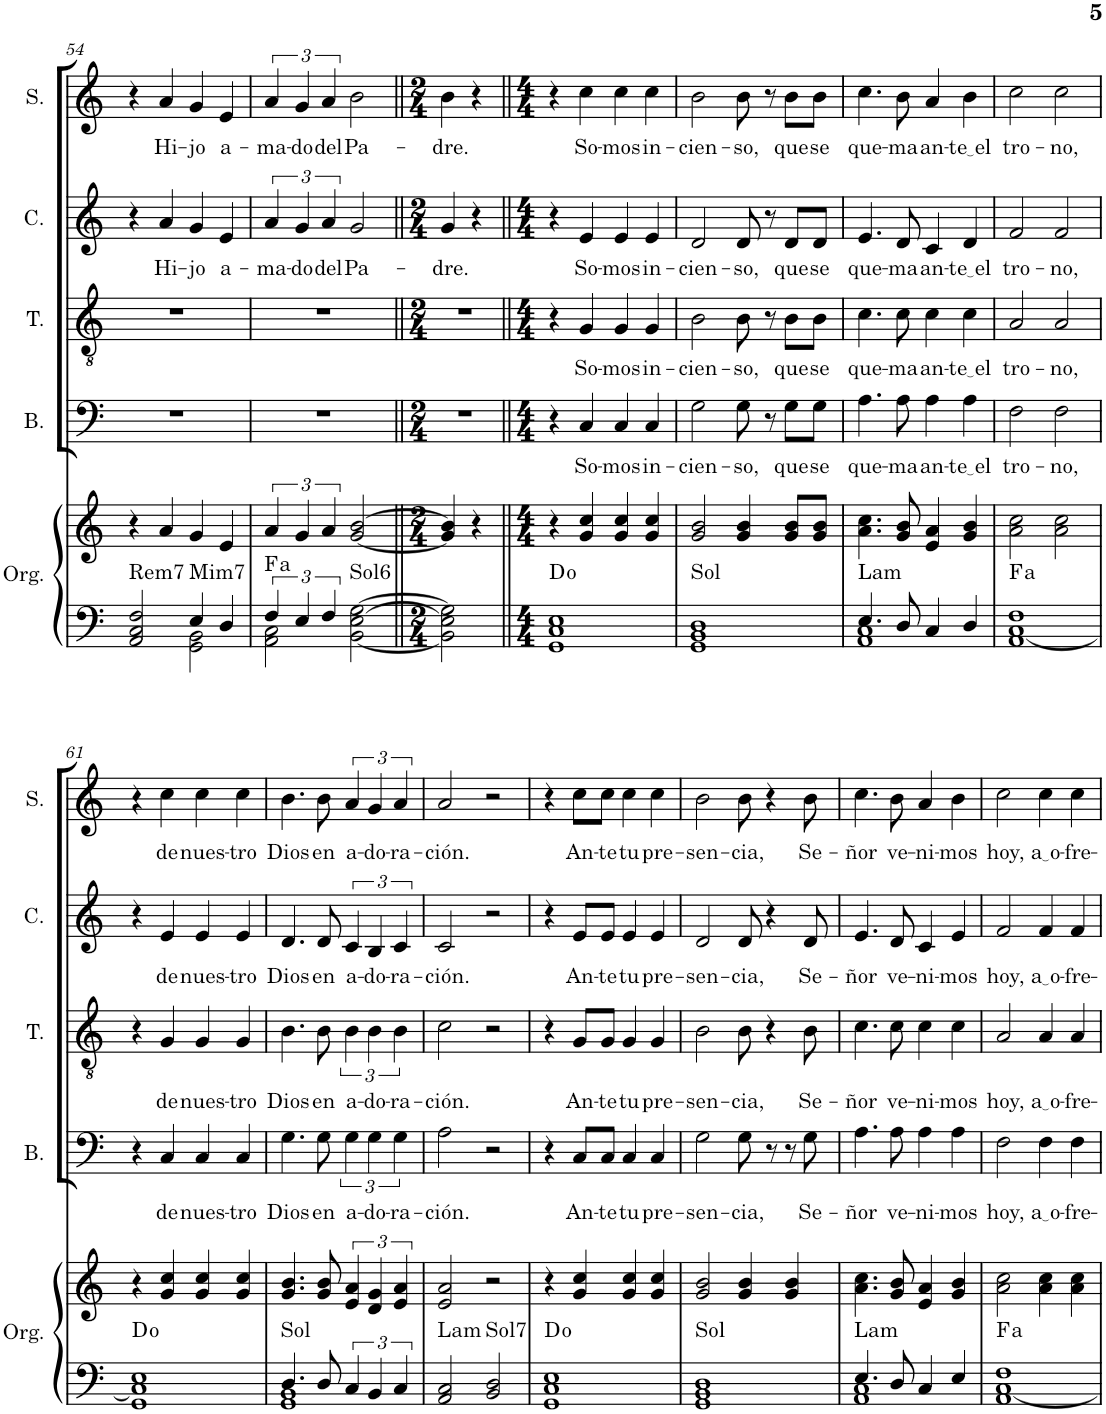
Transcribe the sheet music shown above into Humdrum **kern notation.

**kern	**kern	**harte	**kern	**text	**kern	**text	**kern	**text	**kern	**text
*part5	*part5	*part5	*part4	*part4	*part3	*part3	*part2	*part2	*part1	*part1
*staff6	*staff5	*	*staff4	*staff4	*staff3	*staff3	*staff2	*staff2	*staff1	*staff1
*I"Órgano	*	*	*I"Bajo	*	*I"Tenor	*	*I"Contralto	*	*I"Soprano	*
*	*	*	*I'B.	*	*I'T.	*	*I'C.	*	*I'S.	*
!!LO:PB:g=z
*clefF4	*clefG2	*	*clefF4	*	*clefGv2	*	*clefG2	*	*clefG2	*
*k[]	*k[]	*	*k[]	*	*k[]	*	*k[]	*	*k[]	*
*M4/4	*M4/4	*	*M4/4	*	*M4/4	*	*M4/4	*	*M4/4	*
=54	=54	=54	=54	=54	=54	=54	=54	=54	=54	=54
*^	*	*	*	*	*	*	*	*	*	*
!	!	!	!LO:H:kt=Rem7	!	!	!	!	!	!	!	!
2AA/ 2C/ 2F/	2ryy	4r	N	1r	.	1r	.	4r	.	4r	.
!	!	!	!	!	!	!	!	!	!LO:LY:b	!	!LO:LY:b
.	.	4a/	.	.	.	.	.	4a/	Hi-	4a/	Hi-
!	!	!	!LO:H:kt=Mim7	!	!	!	!	!	!LO:LY:b	!	!LO:LY:b
4E/	2GG\ 2BB\	4g/	N	.	.	.	.	4g/	-jo	4g/	-jo
!	!	!	!	!	!	!	!	!	!LO:LY:b	!	!LO:LY:b
4D/	.	4e/	.	.	.	.	.	4e/	a-	4e/	a-
=55	=55	=55	=55	=55	=55	=55	=55	=55	=55	=55	=55
!	!	!	!LO:H:kt=a	!	!	!	!	!	!LO:LY:b	!	!LO:LY:b
6F/	2AA\ 2C\	6a/	.	1r	.	1r	.	6a/	-ma-	6a/	-ma-
!	!	!	!	!	!	!	!	!	!LO:LY:b	!	!LO:LY:b
6E/	.	6g/	.	.	.	.	.	6g/	-do	6g/	-do
!	!	!	!	!	!	!	!	!	!LO:LY:b	!	!LO:LY:b
6F/	.	6a/	.	.	.	.	.	6a/	del	6a/	del
!	!	!	!LO:H:kt=Sol6	!	!	!	!	!	!LO:LY:b	!	!LO:LY:b
[2BB\ [2E\ [2G\	2ryy	[2g/ [2b/	N	.	.	.	.	2g/	Pa-	2b\	Pa-
*v	*v	*	*	*	*	*	*	*	*	*	*
=56||	=56||	=56||	=56||	=56||	=56||	=56||	=56||	=56||	=56||	=56||
*M2/4	*M2/4	*	*M2/4	*	*M2/4	*	*M2/4	*	*M2/4	*
*^	*	*	*	*	*	*	*	*	*	*
!	!	!	!	!	!	!	!	!	!LO:LY:b	!	!LO:LY:b
*v	*v	*	*	*	*	*	*	*	*	*	*
2BB\] 2E\] 2G\]	4g/] 4b/]	.	2r	.	2r	.	4g/	-dre.	4b\	-dre.
.	4r	.	.	.	.	.	4r	.	4r	.
=57||	=57||	=57||	=57||	=57||	=57||	=57||	=57||	=57||	=57||	=57||
*M4/4	*M4/4	*	*M4/4	*	*M4/4	*	*M4/4	*	*M4/4	*
1GG 1C 1E	4r	D:dim	4r	.	4r	.	4r	.	4r	.
!	!	!	!	!LO:LY:b	!	!LO:LY:b	!	!LO:LY:b	!	!LO:LY:b
.	4g/ 4cc/	.	4C/	So-	4G/	So-	4e/	So-	4cc\	So-
!	!	!	!	!LO:LY:b	!	!LO:LY:b	!	!LO:LY:b	!	!LO:LY:b
.	4g/ 4cc/	.	4C/	-mos	4G/	-mos	4e/	-mos	4cc\	-mos
!	!	!	!	!LO:LY:b	!	!LO:LY:b	!	!LO:LY:b	!	!LO:LY:b
.	4g/ 4cc/	.	4C/	in-	4G/	in-	4e/	in-	4cc\	in-
=58	=58	=58	=58	=58	=58	=58	=58	=58	=58	=58
!	!	!LO:H:kt=Sol	!	!LO:LY:b	!	!LO:LY:b	!	!LO:LY:b	!	!LO:LY:b
1GG 1BB 1D	2g/ 2b/	N	2G\	-cien-	2B\	-cien-	2d/	-cien-	2b\	-cien-
!	!	!	!	!LO:LY:b	!	!LO:LY:b	!	!LO:LY:b	!	!LO:LY:b
.	4g/ 4b/	.	8G\	-so,	8B\	-so,	8d/	-so,	8b\	-so,
.	.	.	8r	.	8r	.	8r	.	8r	.
!	!	!	!	!LO:LY:b	!	!LO:LY:b	!	!LO:LY:b	!	!LO:LY:b
.	8g/ 8b/L	.	8G\L	que	8B\L	que	8d/L	que	8b\L	que
!	!	!	!	!LO:LY:b	!	!LO:LY:b	!	!LO:LY:b	!	!LO:LY:b
.	8g/ 8b/J	.	8G\J	se	8B\J	se	8d/J	se	8b\J	se
=59	=59	=59	=59	=59	=59	=59	=59	=59	=59	=59
*^	*	*	*	*	*	*	*	*	*	*
!	!	!	!LO:H:kt=Lam	!	!LO:LY:b	!	!LO:LY:b	!	!LO:LY:b	!	!LO:LY:b
4.E/	1AA 1C	4.a\ 4.cc\	N	4.A\	que-	4.c\	que-	4.e/	que-	4.cc\	que-
!	!	!	!	!	!LO:LY:b	!	!LO:LY:b	!	!LO:LY:b	!	!LO:LY:b
8D/	.	8g/ 8b/	.	8A\	-ma	8c\	-ma	8d/	-ma	8b\	-ma
!	!	!	!	!	!LO:LY:b	!	!LO:LY:b	!	!LO:LY:b	!	!LO:LY:b
4C/	.	4e/ 4a/	.	4A\	an-	4c\	an-	4c/	an-	4a/	an-
!	!	!	!	!	!LO:LY:b	!	!LO:LY:b	!	!LO:LY:b	!	!LO:LY:b
4D/	.	4g/ 4b/	.	4A\	te el	4c\	te el	4d/	te el	4b\	te el
*v	*v	*	*	*	*	*	*	*	*	*	*
=60	=60	=60	=60	=60	=60	=60	=60	=60	=60	=60
!	!	!LO:H:kt=a	!	!LO:LY:b	!	!LO:LY:b	!	!LO:LY:b	!	!LO:LY:b
1AA [1C 1F	2a\ 2cc\	.	2F\	tro-	2A/	tro-	2f/	tro-	2cc\	tro-
!	!	!	!	!LO:LY:b	!	!LO:LY:b	!	!LO:LY:b	!	!LO:LY:b
.	2a\ 2cc\	.	2F\	-no,	2A/	-no,	2f/	-no,	2cc\	-no,
!!LO:LB:g=z
=61	=61	=61	=61	=61	=61	=61	=61	=61	=61	=61
1GG 1C] 1E	4r	D:dim	4r	.	4r	.	4r	.	4r	.
!	!	!	!	!LO:LY:b	!	!LO:LY:b	!	!LO:LY:b	!	!LO:LY:b
.	4g/ 4cc/	.	4C/	de	4G/	de	4e/	de	4cc\	de
!	!	!	!	!LO:LY:b	!	!LO:LY:b	!	!LO:LY:b	!	!LO:LY:b
.	4g/ 4cc/	.	4C/	nues-	4G/	nues-	4e/	nues-	4cc\	nues-
!	!	!	!	!LO:LY:b	!	!LO:LY:b	!	!LO:LY:b	!	!LO:LY:b
.	4g/ 4cc/	.	4C/	-tro	4G/	-tro	4e/	-tro	4cc\	-tro
=62	=62	=62	=62	=62	=62	=62	=62	=62	=62	=62
*^	*	*	*	*	*	*	*	*	*	*
!	!	!	!LO:H:kt=Sol	!	!LO:LY:b	!	!LO:LY:b	!	!LO:LY:b	!	!LO:LY:b
4.D/	1GG 1BB	4.g/ 4.b/	N	4.G\	Dios	4.B\	Dios	4.d/	Dios	4.b\	Dios
!	!	!	!	!	!LO:LY:b	!	!LO:LY:b	!	!LO:LY:b	!	!LO:LY:b
8D/	.	8g/ 8b/	.	8G\	en	8B\	en	8d/	en	8b\	en
!	!	!	!	!	!LO:LY:b	!	!LO:LY:b	!	!LO:LY:b	!	!LO:LY:b
6C/	.	6e/ 6a/	.	6G\	a-	6B\	a-	6c/	a-	6a/	a-
!	!	!	!	!	!LO:LY:b	!	!LO:LY:b	!	!LO:LY:b	!	!LO:LY:b
6BB/	.	6d/ 6g/	.	6G\	-do-	6B\	-do-	6B/	-do-	6g/	-do-
!	!	!	!	!	!LO:LY:b	!	!LO:LY:b	!	!LO:LY:b	!	!LO:LY:b
6C/	.	6e/ 6a/	.	6G\	-ra-	6B\	-ra-	6c/	-ra-	6a/	-ra-
*v	*v	*	*	*	*	*	*	*	*	*	*
=63	=63	=63	=63	=63	=63	=63	=63	=63	=63	=63
!	!	!LO:H:kt=Lam	!	!LO:LY:b	!	!LO:LY:b	!	!LO:LY:b	!	!LO:LY:b
2AA/ 2C/	2e/ 2a/	N	2A\	-ción.	2c\	-ción.	2c/	-ción.	2a/	-ción.
!	!	!LO:H:kt=Sol7	!	!	!	!	!	!	!	!
2BB/ 2D/	2r	N	2r	.	2r	.	2r	.	2r	.
=64	=64	=64	=64	=64	=64	=64	=64	=64	=64	=64
1GG 1C 1E	4r	D:dim	4r	.	4r	.	4r	.	4r	.
!	!	!	!	!LO:LY:b	!	!LO:LY:b	!	!LO:LY:b	!	!LO:LY:b
.	4g/ 4cc/	.	8C/L	An-	8G/L	An-	8e/L	An-	8cc\L	An-
!	!	!	!	!LO:LY:b	!	!LO:LY:b	!	!LO:LY:b	!	!LO:LY:b
.	.	.	8C/J	-te	8G/J	-te	8e/J	-te	8cc\J	-te
!	!	!	!	!LO:LY:b	!	!LO:LY:b	!	!LO:LY:b	!	!LO:LY:b
.	4g/ 4cc/	.	4C/	tu	4G/	tu	4e/	tu	4cc\	tu
!	!	!	!	!LO:LY:b	!	!LO:LY:b	!	!LO:LY:b	!	!LO:LY:b
.	4g/ 4cc/	.	4C/	pre-	4G/	pre-	4e/	pre-	4cc\	pre-
=65	=65	=65	=65	=65	=65	=65	=65	=65	=65	=65
!	!	!LO:H:kt=Sol	!	!LO:LY:b	!	!LO:LY:b	!	!LO:LY:b	!	!LO:LY:b
1GG 1BB 1D	2g/ 2b/	N	2G\	-sen-	2B\	-sen-	2d/	-sen-	2b\	-sen-
!	!	!	!	!LO:LY:b	!	!LO:LY:b	!	!LO:LY:b	!	!LO:LY:b
.	4g/ 4b/	.	8G\	-cia,	8B\	-cia,	8d/	-cia,	8b\	-cia,
.	.	.	8r	.	4r	.	4r	.	4r	.
.	4g/ 4b/	.	8r	.	.	.	.	.	.	.
!	!	!	!	!LO:LY:b	!	!LO:LY:b	!	!LO:LY:b	!	!LO:LY:b
.	.	.	8G\	Se-	8B\	Se-	8d/	Se-	8b\	Se-
=66	=66	=66	=66	=66	=66	=66	=66	=66	=66	=66
*^	*	*	*	*	*	*	*	*	*	*
!	!	!	!LO:H:kt=Lam	!	!LO:LY:b	!	!LO:LY:b	!	!LO:LY:b	!	!LO:LY:b
4.E/	1AA 1C	4.a\ 4.cc\	N	4.A\	-ñor	4.c\	-ñor	4.e/	-ñor	4.cc\	-ñor
!	!	!	!	!	!LO:LY:b	!	!LO:LY:b	!	!LO:LY:b	!	!LO:LY:b
8D/	.	8g/ 8b/	.	8A\	ve-	8c\	ve-	8d/	ve-	8b\	ve-
!	!	!	!	!	!LO:LY:b	!	!LO:LY:b	!	!LO:LY:b	!	!LO:LY:b
4C/	.	4e/ 4a/	.	4A\	-ni-	4c\	-ni-	4c/	-ni-	4a/	-ni-
!	!	!	!	!	!LO:LY:b	!	!LO:LY:b	!	!LO:LY:b	!	!LO:LY:b
4E/	.	4g/ 4b/	.	4A\	-mos	4c\	-mos	4e/	-mos	4b\	-mos
*v	*v	*	*	*	*	*	*	*	*	*	*
=67	=67	=67	=67	=67	=67	=67	=67	=67	=67	=67
!	!	!LO:H:kt=a	!	!LO:LY:b	!	!LO:LY:b	!	!LO:LY:b	!	!LO:LY:b
1AA [1C 1F	2a\ 2cc\	.	2F\	hoy,	2A/	hoy,	2f/	hoy,	2cc\	hoy,
!	!	!	!	!LO:LY:b	!	!LO:LY:b	!	!LO:LY:b	!	!LO:LY:b
.	4a\ 4cc\	.	4F\	a o	4A/	a o	4f/	a o	4cc\	a o
!	!	!	!	!LO:LY:b	!	!LO:LY:b	!	!LO:LY:b	!	!LO:LY:b
.	4a\ 4cc\	.	4F\	-fre-	4A/	-fre-	4f/	-fre-	4cc\	-fre-
=	=	=	=	=	=	=	=	=	=	=
*-	*-	*-	*-	*-	*-	*-	*-	*-	*-	*-
